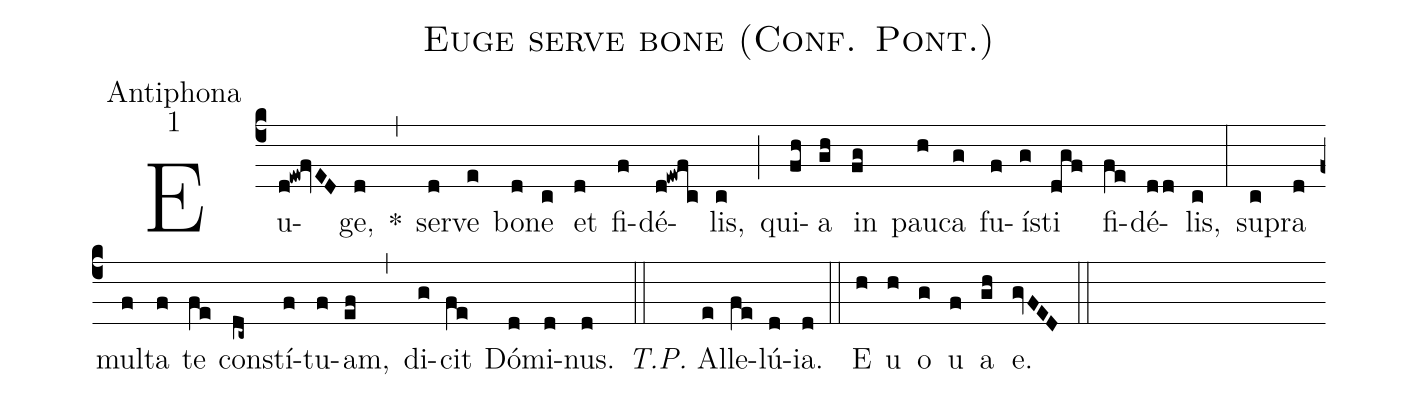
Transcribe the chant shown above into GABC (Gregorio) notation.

name:Euge serve bone (Conf. Pont.);
office-part:Antiphona;
mode:1;
%%
(c4)Eu(d!ew!fvED)ge,(d) <v>\gresixstar</v>(,) ser(d)ve(e) bo(d)ne(c) et(d) fi(f)dé(d!ewfc)lis,(c) (;) qui(fh)a(gh) in(fg) pau(h)ca(g) fu(f)í(g)sti(dgf) fi(fe)dé(dd)lis,(c) (:) su(c)pra(d) mul(f)ta(f) te(fe) con(dc~)stí(f)tu(f)am,(ef) (,) di(g)cit(fe) Dó(d)mi(d)nus.(d) (:: )<i>T.P.</i>    Al(e)le(fe)lú(d)ia.(d) (::) E(h) u(h) o(g) u(f) a(gh) e.(gvFED) (::)
